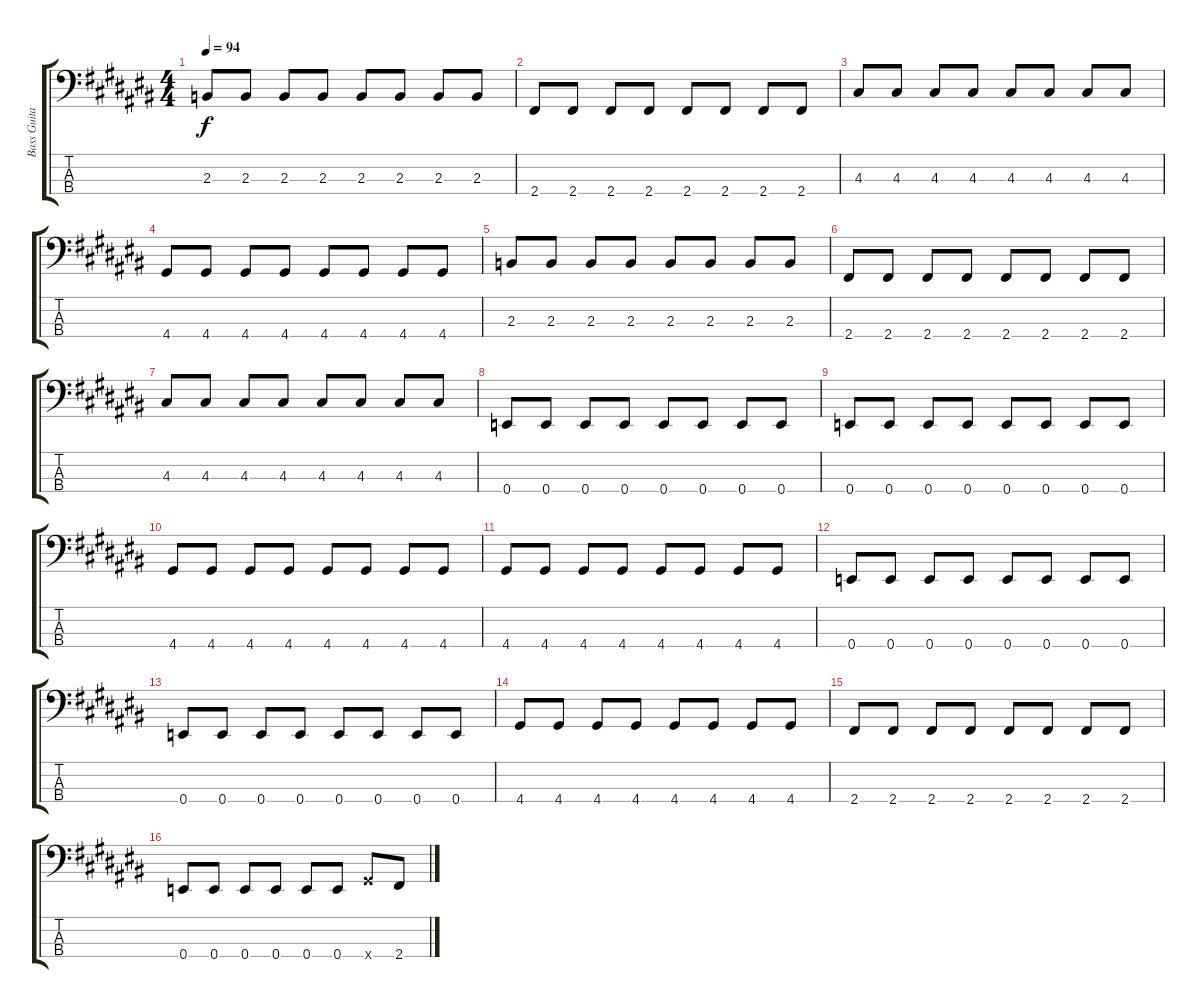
\track ("Bass Guitar" "Bass Guita") {instrument electricbasspick}
\staff {score tabs}
\tuning (G2 D2 A1 E1) {hide}
\ts (4 4)
\tempo 94
\clef f4
\ks c#
2.3.8{dy f} 2.3.8 2.3.8 2.3.8 2.3.8 2.3.8 2.3.8 2.3.8 |
2.4.8 2.4.8 2.4.8 2.4.8 2.4.8 2.4.8 2.4.8 2.4.8 |
4.3.8 4.3.8 4.3.8 4.3.8 4.3.8 4.3.8 4.3.8 4.3.8 |
4.4.8 4.4.8 4.4.8 4.4.8 4.4.8 4.4.8 4.4.8 4.4.8 |
2.3.8 2.3.8 2.3.8 2.3.8 2.3.8 2.3.8 2.3.8 2.3.8 |
2.4.8 2.4.8 2.4.8 2.4.8 2.4.8 2.4.8 2.4.8 2.4.8 |
4.3.8 4.3.8 4.3.8 4.3.8 4.3.8 4.3.8 4.3.8 4.3.8 |
0.4.8 0.4.8 0.4.8 0.4.8 0.4.8 0.4.8 0.4.8 0.4.8 |
0.4.8 0.4.8 0.4.8 0.4.8 0.4.8 0.4.8 0.4.8 0.4.8 |
4.4.8 4.4.8 4.4.8 4.4.8 4.4.8 4.4.8 4.4.8 4.4.8 |
4.4.8 4.4.8 4.4.8 4.4.8 4.4.8 4.4.8 4.4.8 4.4.8 |
0.4.8 0.4.8 0.4.8 0.4.8 0.4.8 0.4.8 0.4.8 0.4.8 |
0.4.8 0.4.8 0.4.8 0.4.8 0.4.8 0.4.8 0.4.8 0.4.8 |
4.4.8 4.4.8 4.4.8 4.4.8 4.4.8 4.4.8 4.4.8 4.4.8 |
2.4.8 2.4.8 2.4.8 2.4.8 2.4.8 2.4.8 2.4.8 2.4.8 |
0.4.8 0.4.8 0.4.8 0.4.8 0.4.8 0.4.8 4.4{x}.8 2.4.8
